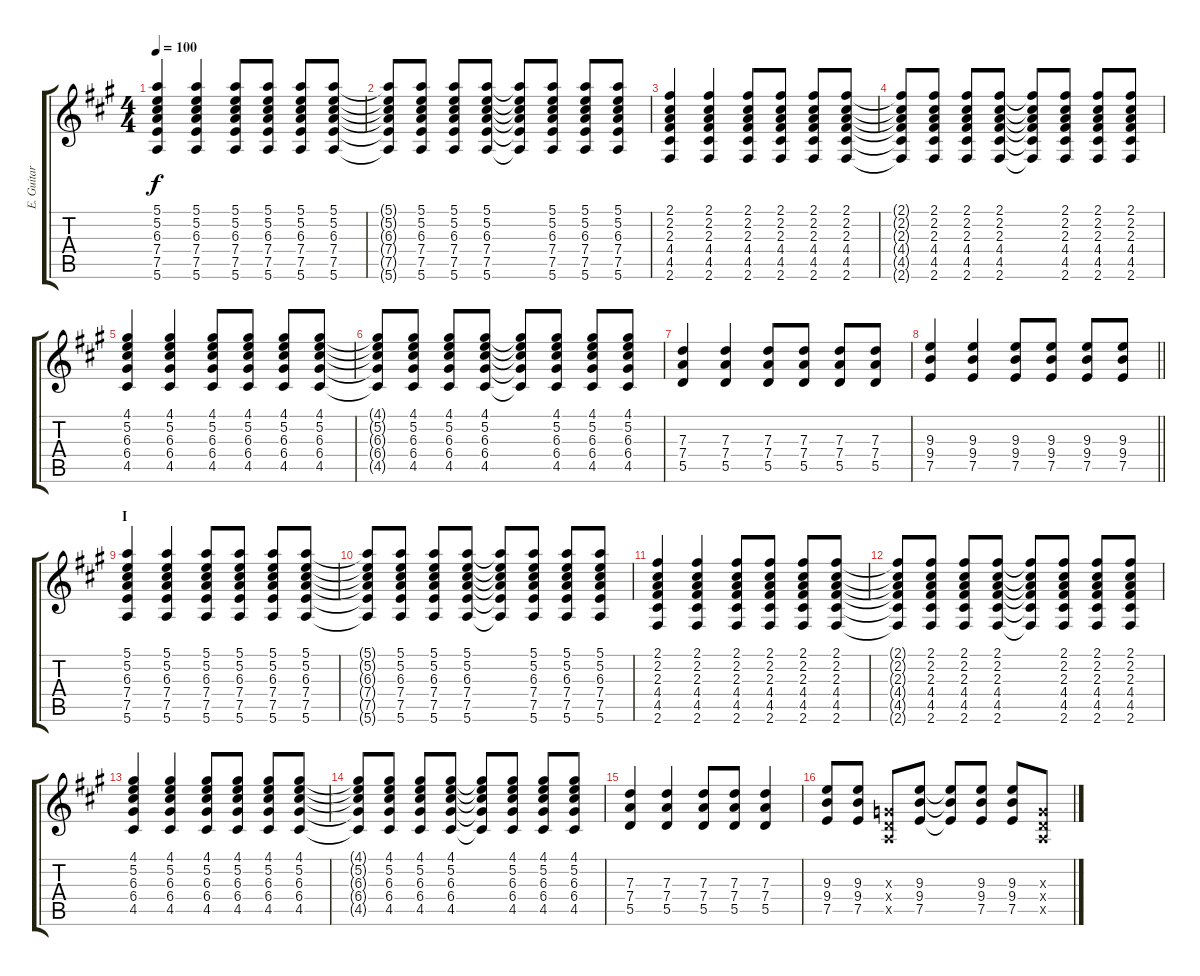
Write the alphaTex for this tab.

\track ("E. Guitar II" "E. Guitar ") {instrument overdrivenguitar}
\staff {score tabs}
\tuning (E4 B3 G3 D3 A2 E2) {hide}
\ts (4 4)
\tempo 100
\clef g2
\ks a
(5.1 5.2 6.3 7.4 7.5 5.6).4{dy f} (5.1 5.2 6.3 7.4 7.5 5.6).4 (5.1 5.2 6.3 7.4 7.5 5.6).8 (5.1 5.2 6.3 7.4 7.5 5.6).8 (5.1 5.2 6.3 7.4 7.5 5.6).8 (5.1 5.2 6.3 7.4 7.5 5.6).8 |
(5.1{t} 5.2{t} 6.3{t} 7.4{t} 7.5{t} 5.6{t}).8 (5.1 5.2 6.3 7.4 7.5 5.6).8 (5.1 5.2 6.3 7.4 7.5 5.6).8 (5.1 5.2 6.3 7.4 7.5 5.6).8 (5.1{t} 5.2{t} 6.3{t} 7.4{t} 7.5{t} 5.6{t}).8 (5.1 5.2 6.3 7.4 7.5 5.6).8 (5.1 5.2 6.3 7.4 7.5 5.6).8 (5.1 5.2 6.3 7.4 7.5 5.6).8 |
(2.1 2.2 2.3 4.4 4.5 2.6).4 (2.1 2.2 2.3 4.4 4.5 2.6).4 (2.1 2.2 2.3 4.4 4.5 2.6).8 (2.1 2.2 2.3 4.4 4.5 2.6).8 (2.1 2.2 2.3 4.4 4.5 2.6).8 (2.1 2.2 2.3 4.4 4.5 2.6).8 |
(2.1{t} 2.2{t} 2.3{t} 4.4{t} 4.5{t} 2.6{t}).8 (2.1 2.2 2.3 4.4 4.5 2.6).8 (2.1 2.2 2.3 4.4 4.5 2.6).8 (2.1 2.2 2.3 4.4 4.5 2.6).8 (2.1{t} 2.2{t} 2.3{t} 4.4{t} 4.5{t} 2.6{t}).8 (2.1 2.2 2.3 4.4 4.5 2.6).8 (2.1 2.2 2.3 4.4 4.5 2.6).8 (2.1 2.2 2.3 4.4 4.5 2.6).8 |
(4.1 5.2 6.3 6.4 4.5).4 (4.1 5.2 6.3 6.4 4.5).4 (4.1 5.2 6.3 6.4 4.5).8 (4.1 5.2 6.3 6.4 4.5).8 (4.1 5.2 6.3 6.4 4.5).8 (4.1 5.2 6.3 6.4 4.5).8 |
(4.1{t} 5.2{t} 6.3{t} 6.4{t} 4.5{t}).8 (4.1 5.2 6.3 6.4 4.5).8 (4.1 5.2 6.3 6.4 4.5).8 (4.1 5.2 6.3 6.4 4.5).8 (4.1{t} 5.2{t} 6.3{t} 6.4{t} 4.5{t}).8 (4.1 5.2 6.3 6.4 4.5).8 (4.1 5.2 6.3 6.4 4.5).8 (4.1 5.2 6.3 6.4 4.5).8 |
(7.3 7.4 5.5).4 (7.3 7.4 5.5).4 (7.3 7.4 5.5).8 (7.3 7.4 5.5).8 (7.3 7.4 5.5).8 (7.3 7.4 5.5).8 |
\barLineRight lightlight
(9.3 9.4 7.5).4 (9.3 9.4 7.5).4 (9.3 9.4 7.5).8 (9.3 9.4 7.5).8 (9.3 9.4 7.5).8 (9.3 9.4 7.5).8 |
\section ("" "I")
(5.1 5.2 6.3 7.4 7.5 5.6).4 (5.1 5.2 6.3 7.4 7.5 5.6).4 (5.1 5.2 6.3 7.4 7.5 5.6).8 (5.1 5.2 6.3 7.4 7.5 5.6).8 (5.1 5.2 6.3 7.4 7.5 5.6).8 (5.1 5.2 6.3 7.4 7.5 5.6).8 |
(5.1{t} 5.2{t} 6.3{t} 7.4{t} 7.5{t} 5.6{t}).8 (5.1 5.2 6.3 7.4 7.5 5.6).8 (5.1 5.2 6.3 7.4 7.5 5.6).8 (5.1 5.2 6.3 7.4 7.5 5.6).8 (5.1{t} 5.2{t} 6.3{t} 7.4{t} 7.5{t} 5.6{t}).8 (5.1 5.2 6.3 7.4 7.5 5.6).8 (5.1 5.2 6.3 7.4 7.5 5.6).8 (5.1 5.2 6.3 7.4 7.5 5.6).8 |
(2.1 2.2 2.3 4.4 4.5 2.6).4 (2.1 2.2 2.3 4.4 4.5 2.6).4 (2.1 2.2 2.3 4.4 4.5 2.6).8 (2.1 2.2 2.3 4.4 4.5 2.6).8 (2.1 2.2 2.3 4.4 4.5 2.6).8 (2.1 2.2 2.3 4.4 4.5 2.6).8 |
(2.1{t} 2.2{t} 2.3{t} 4.4{t} 4.5{t} 2.6{t}).8 (2.1 2.2 2.3 4.4 4.5 2.6).8 (2.1 2.2 2.3 4.4 4.5 2.6).8 (2.1 2.2 2.3 4.4 4.5 2.6).8 (2.1{t} 2.2{t} 2.3{t} 4.4{t} 4.5{t} 2.6{t}).8 (2.1 2.2 2.3 4.4 4.5 2.6).8 (2.1 2.2 2.3 4.4 4.5 2.6).8 (2.1 2.2 2.3 4.4 4.5 2.6).8 |
(4.1 5.2 6.3 6.4 4.5).4 (4.1 5.2 6.3 6.4 4.5).4 (4.1 5.2 6.3 6.4 4.5).8 (4.1 5.2 6.3 6.4 4.5).8 (4.1 5.2 6.3 6.4 4.5).8 (4.1 5.2 6.3 6.4 4.5).8 |
(4.1{t} 5.2{t} 6.3{t} 6.4{t} 4.5{t}).8 (4.1 5.2 6.3 6.4 4.5).8 (4.1 5.2 6.3 6.4 4.5).8 (4.1 5.2 6.3 6.4 4.5).8 (4.1{t} 5.2{t} 6.3{t} 6.4{t} 4.5{t}).8 (4.1 5.2 6.3 6.4 4.5).8 (4.1 5.2 6.3 6.4 4.5).8 (4.1 5.2 6.3 6.4 4.5).8 |
(7.3 7.4 5.5).4 (7.3 7.4 5.5).4 (7.3 7.4 5.5).8 (7.3 7.4 5.5).8 (7.3 7.4 5.5).4 |
(9.3 9.4 7.5).8 (9.3 9.4 7.5).8 (0.3{x} 0.4{x} 0.5{x}).8 (9.3 9.4 7.5).8 (9.3{t} 9.4{t} 7.5{t}).8 (9.3 9.4 7.5).8 (9.3 9.4 7.5).8 (0.3{x} 0.4{x} 0.5{x}).8
